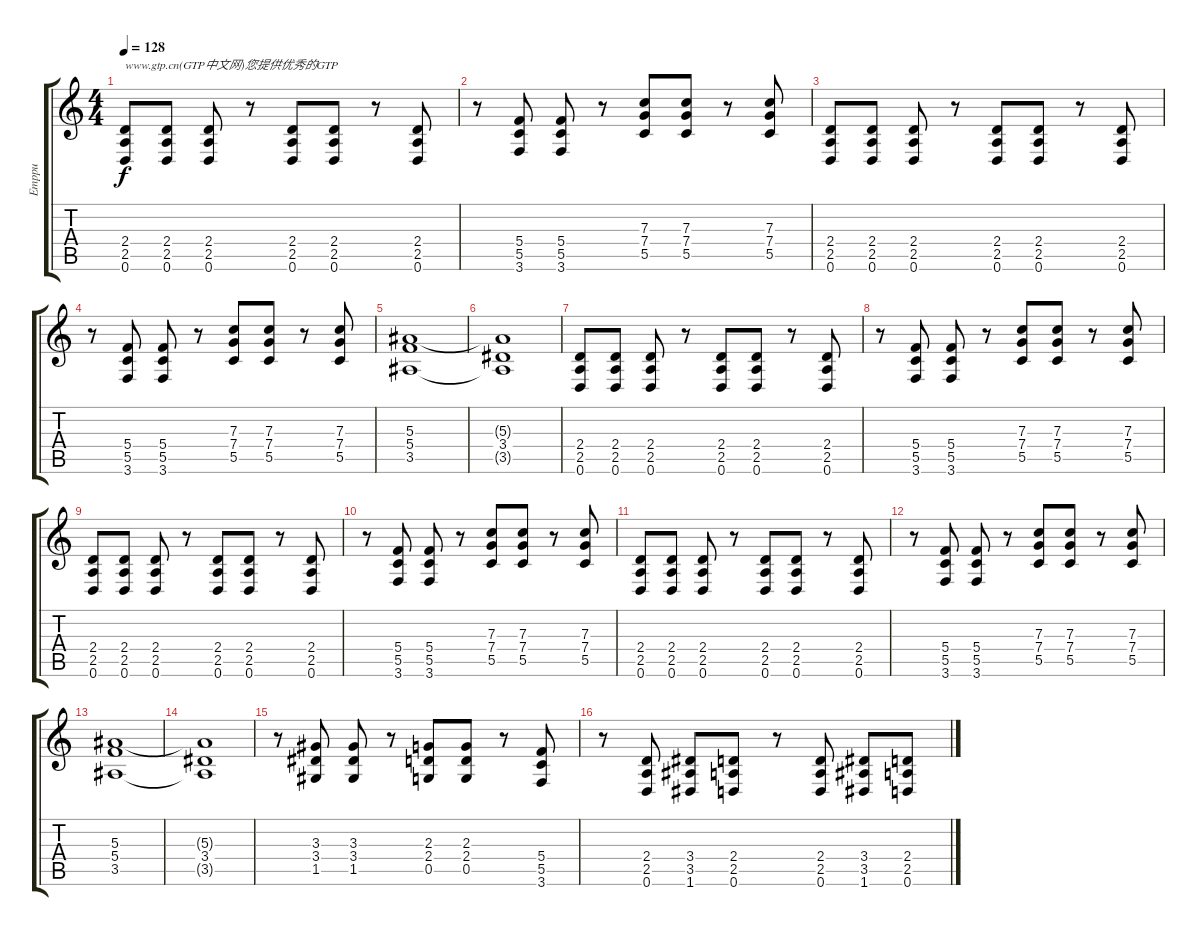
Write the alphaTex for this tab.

\track ("Emppu" "Emppu") {instrument overdrivenguitar}
\staff {score tabs}
\tuning (D4 A3 F3 C3 G2 D2) {hide}
\ts (4 4)
\tempo 128
\clef g2
\ks c
(2.4 2.5 0.6).8{txt "www.gtp.cn(GTP中文网)您提供优秀的GTP" dy f} (2.4 2.5 0.6).8 (2.4 2.5 0.6).8 r.8 (2.4 2.5 0.6).8 (2.4 2.5 0.6).8 r.8 (2.4 2.5 0.6).8 |
r.8 (5.4 5.5 3.6).8 (5.4 5.5 3.6).8 r.8 (7.3 7.4 5.5).8 (7.3 7.4 5.5).8 r.8 (7.3 7.4 5.5).8 |
(2.4 2.5 0.6).8 (2.4 2.5 0.6).8 (2.4 2.5 0.6).8 r.8 (2.4 2.5 0.6).8 (2.4 2.5 0.6).8 r.8 (2.4 2.5 0.6).8 |
r.8 (5.4 5.5 3.6).8 (5.4 5.5 3.6).8 r.8 (7.3 7.4 5.5).8 (7.3 7.4 5.5).8 r.8 (7.3 7.4 5.5).8 |
(5.3 5.4 3.5).1 |
(5.3{t} 3.4 3.5{t}).1 |
(2.4 2.5 0.6).8 (2.4 2.5 0.6).8 (2.4 2.5 0.6).8 r.8 (2.4 2.5 0.6).8 (2.4 2.5 0.6).8 r.8 (2.4 2.5 0.6).8 |
r.8 (5.4 5.5 3.6).8 (5.4 5.5 3.6).8 r.8 (7.3 7.4 5.5).8 (7.3 7.4 5.5).8 r.8 (7.3 7.4 5.5).8 |
(2.4 2.5 0.6).8 (2.4 2.5 0.6).8 (2.4 2.5 0.6).8 r.8 (2.4 2.5 0.6).8 (2.4 2.5 0.6).8 r.8 (2.4 2.5 0.6).8 |
r.8 (5.4 5.5 3.6).8 (5.4 5.5 3.6).8 r.8 (7.3 7.4 5.5).8 (7.3 7.4 5.5).8 r.8 (7.3 7.4 5.5).8 |
(2.4 2.5 0.6).8 (2.4 2.5 0.6).8 (2.4 2.5 0.6).8 r.8 (2.4 2.5 0.6).8 (2.4 2.5 0.6).8 r.8 (2.4 2.5 0.6).8 |
r.8 (5.4 5.5 3.6).8 (5.4 5.5 3.6).8 r.8 (7.3 7.4 5.5).8 (7.3 7.4 5.5).8 r.8 (7.3 7.4 5.5).8 |
(5.3 5.4 3.5).1 |
(5.3{t} 3.4 3.5{t}).1 |
r.8 (3.3 3.4 1.5).8 (3.3 3.4 1.5).8 r.8 (2.3 2.4 0.5).8 (2.3 2.4 0.5).8 r.8 (5.4 5.5 3.6).8 |
r.8 (2.4 2.5 0.6).8 (3.4 3.5 1.6).8 (2.4 2.5 0.6).8 r.8 (2.4 2.5 0.6).8 (3.4 3.5 1.6).8 (2.4 2.5 0.6).8
